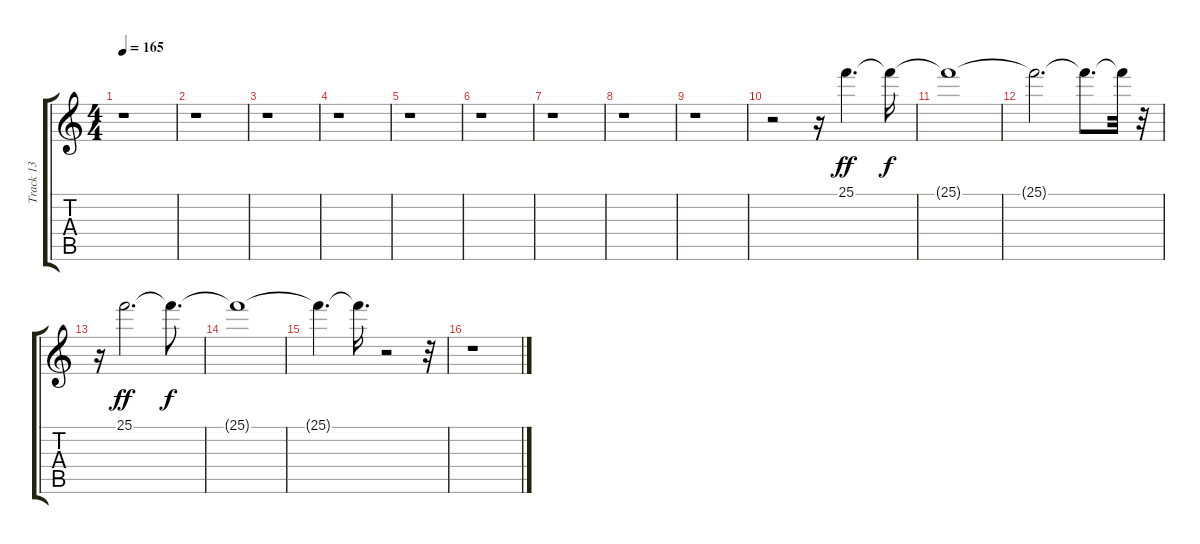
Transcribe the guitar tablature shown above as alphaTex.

\track ("Track 13" "Track 13") {instrument seashore}
\staff {score tabs}
\tuning (E4 B3 G3 D3 A2 E2) {hide}
\ts (4 4)
\tempo 165
\clef g2
\ks c
r.1{dy f} |
r.1 |
r.1 |
r.1 |
r.1 |
r.1 |
r.1 |
r.1 |
r.1 |
r.2 r.16 25.1.4{d dy ff} 25.1{t}.16{dy f} |
25.1{t}.1 |
25.1{t}.2{d} 25.1{t}.8{d} 25.1{t}.32 r.32 |
r.16 25.1.2{d dy ff} 25.1{t}.8{d dy f} |
25.1{t}.1 |
25.1{t}.4{d} 25.1{t}.16{d} r.2 r.32 |
r.1
